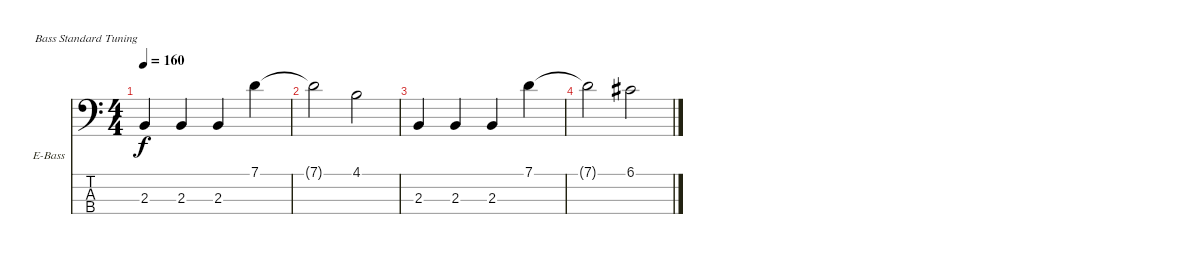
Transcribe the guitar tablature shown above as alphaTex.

\bracketExtendMode nobrackets
\firstSystemTrackNameOrientation horizontal
\otherSystemsTrackNameOrientation horizontal
\track ("Track 3" "E-Bass") {instrument electricbassfinger}
\staff {score tabs}
\tuning (G2 D2 A1 E1)
\ts (4 4)
\tempo 160
\clef f4
\ks c
2.3.4{dy f} 2.3.4 2.3.4 7.1.4 |
7.1{t}.2 4.1.2 |
2.3.4 2.3.4 2.3.4 7.1.4 |
7.1{t}.2 6.1.2
